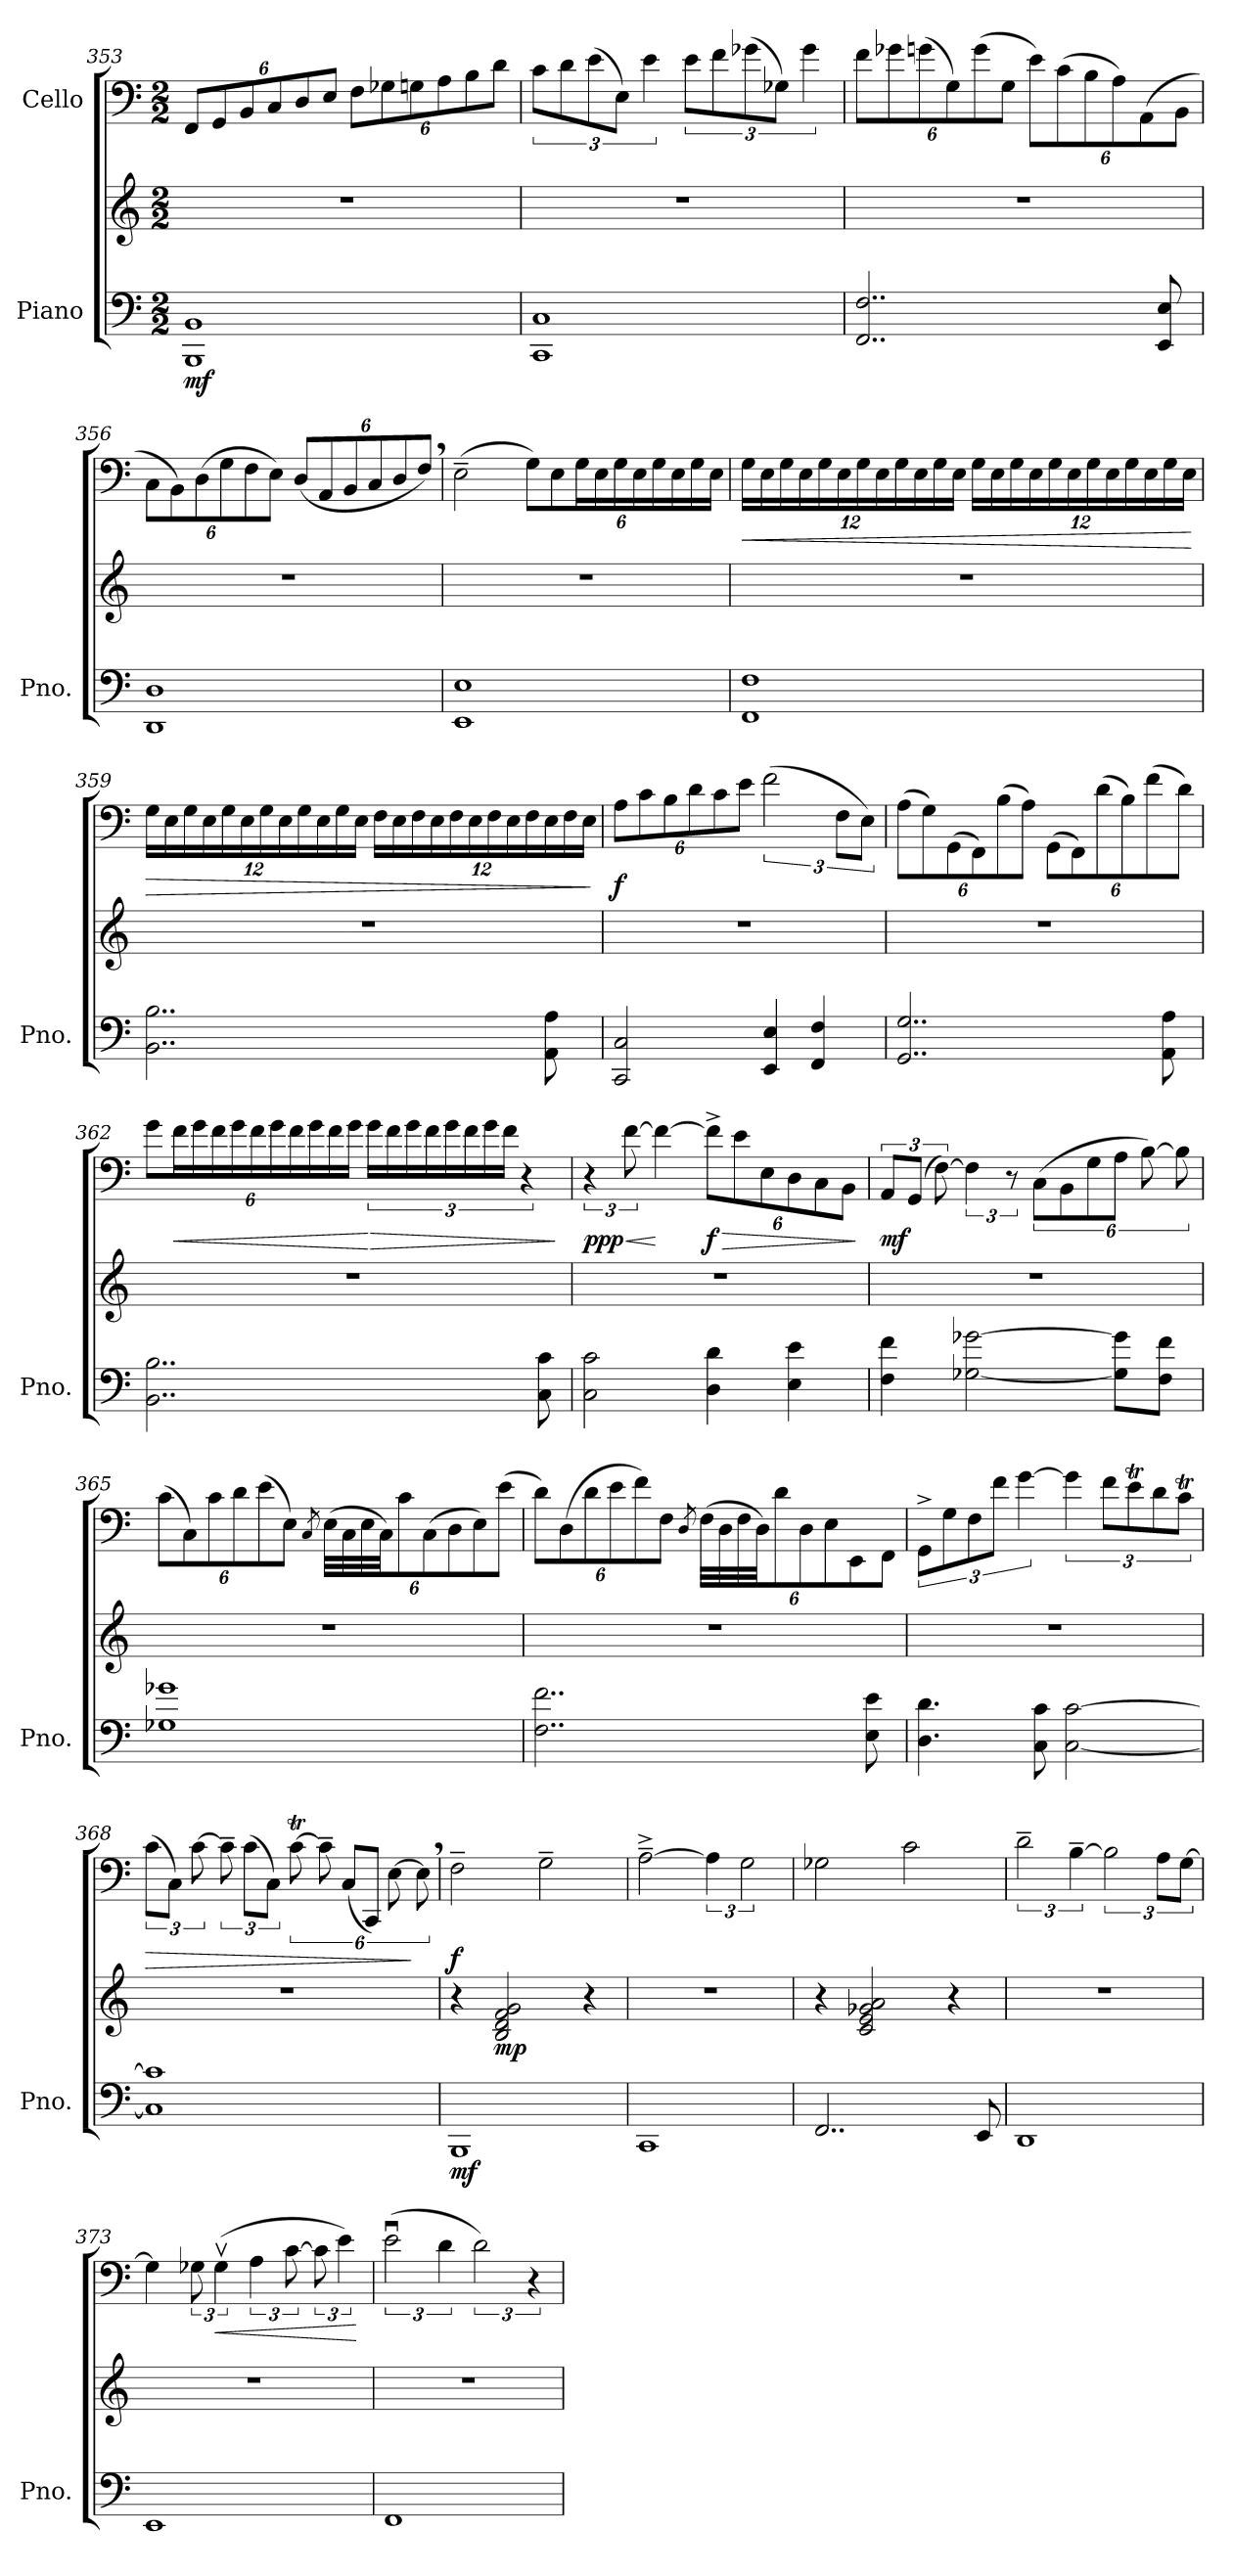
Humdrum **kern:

**kern	**kern	**dynam	**kern	**dynam
*part2	*part2	*part2	*part1	*part1
*staff3	*staff2	*staff2/3	*staff1	*staff1
*I"Piano	*	*	*I"Cello	*
*I'Pno.	*	*	*	*
*clefF4	*clefG2	*	*clefF4	*
*k[]	*k[]	*	*k[]	*
*M2/2	*M2/2	*	*M2/2	*
=353	=353	=353	=353	=353
!	!	!LO:DY:b=2	!	!
1BBB 1BB	1r	mf	12FFL	.
.	.	.	12GG	.
.	.	.	12BB	.
.	.	.	12C	.
.	.	.	12D	.
.	.	.	12EJ	.
.	.	.	12FL	.
.	.	.	12G-X	.
.	.	.	12Gn	.
.	.	.	12A	.
.	.	.	12B	.
.	.	.	12dJ	.
=354	=354	=354	=354	=354
1CC 1C	1r	.	12cL	.
.	.	.	12d	.
.	.	.	(12e	.
.	.	.	12EJ)	.
.	.	.	6e	.
.	.	.	12eL	.
.	.	.	12f	.
.	.	.	(12g-X	.
.	.	.	12G-XJ)	.
.	.	.	6g-	.
=355	=355	=355	=355	=355
2..FF 2..F	1r	.	12fL	.
.	.	.	12g-X	.
.	.	.	(12gn	.
.	.	.	12G)	.
.	.	.	(12g	.
.	.	.	12GJ	.
.	.	.	12eL)	.
.	.	.	(12c	.
.	.	.	12B	.
.	.	.	12A)	.
.	.	.	(12AA	.
8EE 8E	.	.	.	.
.	.	.	12BBJ	.
=356	=356	=356	=356	=356
1DD 1D	1r	.	12CL	.
.	.	.	12BB)	.
.	.	.	(12D	.
.	.	.	12G	.
.	.	.	12F	.
.	.	.	12EJ)	.
.	.	.	(12DL	.
.	.	.	12AA	.
.	.	.	12BB	.
.	.	.	12C	.
.	.	.	12D	.
.	.	.	12F,J)	.
=357	=357	=357	=357	=357
1EE 1E	1r	.	(2E~	.
.	.	.	12GL)	.
.	.	.	12E	.
.	.	.	24GL	.
.	.	.	24E	.
.	.	.	24G	.
.	.	.	24E	.
.	.	.	24G	.
.	.	.	24E	.
.	.	.	24G	.
.	.	.	24EJJ	.
=358	=358	=358	=358	=358
!	!	!	!	!LO:HP:b
1FF 1F	1r	.	24GLL	<
.	.	.	24E	.
.	.	.	24G	.
.	.	.	24E	.
.	.	.	24G	.
.	.	.	24E	.
.	.	.	24G	.
.	.	.	24E	.
.	.	.	24G	.
.	.	.	24E	.
.	.	.	24G	.
.	.	.	24EJJ	.
.	.	.	24GLL	.
.	.	.	24E	.
.	.	.	24G	.
.	.	.	24E	.
.	.	.	24G	.
.	.	.	24E	.
.	.	.	24G	.
.	.	.	24E	.
.	.	.	24G	.
.	.	.	24E	.
.	.	.	24G	.
.	.	.	24EJJ	.
.	.	.	.	[
=359	=359	=359	=359	=359
!	!	!	!	!LO:HP:b
2..BB 2..B	1r	.	24GLL	>
.	.	.	24E	.
.	.	.	24G	.
.	.	.	24E	.
.	.	.	24G	.
.	.	.	24E	.
.	.	.	24G	.
.	.	.	24E	.
.	.	.	24G	.
.	.	.	24E	.
.	.	.	24G	.
.	.	.	24EJJ	.
.	.	.	24FLL	.
.	.	.	24E	.
.	.	.	24F	.
.	.	.	24E	.
.	.	.	24F	.
.	.	.	24E	.
.	.	.	24F	.
.	.	.	24E	.
.	.	.	24F	.
8AA 8A	.	.	24E	.
.	.	.	24F	.
.	.	.	24EJJ	.
.	.	.	.	]
=360	=360	=360	=360	=360
!	!	!	!	!LO:DY:b
2CC 2C	1r	.	12AL	f
.	.	.	12c	.
.	.	.	12B	.
.	.	.	12d	.
.	.	.	12c	.
.	.	.	12eJ	.
4EE 4E	.	.	(3f	.
4FF 4F	.	.	.	.
.	.	.	12FL	.
.	.	.	12EJ)	.
=361	=361	=361	=361	=361
2..GG 2..G	1r	.	(12AL	.
.	.	.	12G)	.
.	.	.	(12GG	.
.	.	.	12FF)	.
.	.	.	(12B	.
.	.	.	12AJ)	.
.	.	.	(12GGL	.
.	.	.	12FF)	.
.	.	.	(12d	.
.	.	.	12B)	.
.	.	.	(12f	.
8AA 8A	.	.	.	.
.	.	.	12dJ)	.
=362	=362	=362	=362	=362
2..BB 2..B	1r	.	12gL	.
!	!	!	!	!LO:HP:b
.	.	.	24fL	<
.	.	.	24g	.
.	.	.	24f	.
.	.	.	24g	.
.	.	.	24f	.
.	.	.	24g	.
.	.	.	24f	.
.	.	.	24g	.
.	.	.	24f	.
.	.	.	24gJJ	.
!	!	!	!	!LO:HP:n=1:b
.	.	.	24gLL	[ >
.	.	.	24f	.
.	.	.	24g	.
.	.	.	24f	.
.	.	.	24g	.
.	.	.	24f	.
.	.	.	24g	.
.	.	.	24fJJ	.
.	.	.	6r	.
8C 8c	.	.	.	.
.	.	.	.	]
=363	=363	=363	=363	=363
!	!	!	!	!LO:HP:b
!	!	!	!	!LO:DY:n=1:b
2C 2c	1r	.	6r	< ppp
.	.	.	[12f	.
.	.	.	4f_	[
!	!	!	!	!LO:HP:b
!	!	!	!	!LO:DY:n=2:b
4D 4d	.	.	12f^L]	> f
.	.	.	12e	.
.	.	.	12E	.
4E 4e	.	.	12D	.
.	.	.	12C	.
.	.	.	12BBJ	.
.	.	.	.	]
=364	=364	=364	=364	=364
!	!	!	!	!LO:DY:b
4F 4f	1r	.	12AAL	mf
.	.	.	(12GGJ	.
.	.	.	[12F)	.
[2G-X [2g-X	.	.	6F]	.
.	.	.	12r	.
.	.	.	(12CL	.
.	.	.	12BB	.
.	.	.	12G	.
8G-] 8g-]L	.	.	12AJ	.
.	.	.	[12B)	.
8F 8fJ	.	.	.	.
.	.	.	12B]	.
=365	=365	=365	=365	=365
1G-X 1g-X	1r	.	(12cL	.
.	.	.	12C)	.
.	.	.	12c	.
.	.	.	12d	.
.	.	.	(12e	.
.	.	.	12EJ)	.
.	.	.	8qC	.
.	.	.	(48ELLL	.
.	.	.	48C	.
.	.	.	48E	.
.	.	.	48CJJ)	.
.	.	.	12c	.
.	.	.	(12C	.
.	.	.	12D	.
.	.	.	12E)	.
.	.	.	(12eJ	.
=366	=366	=366	=366	=366
2..F 2..f	1r	.	12dL)	.
.	.	.	(12D	.
.	.	.	12d	.
.	.	.	12e	.
.	.	.	12f)	.
.	.	.	12FJ	.
.	.	.	8qD	.
.	.	.	(48FLLL	.
.	.	.	48D	.
.	.	.	48F	.
.	.	.	48DJJ)	.
.	.	.	12d	.
.	.	.	12D	.
.	.	.	12E	.
.	.	.	12EE	.
8E 8e	.	.	.	.
.	.	.	12FFJ	.
=367	=367	=367	=367	=367
4.D 4.d	1r	.	12GG^L	.
.	.	.	12G	.
.	.	.	12F	.
.	.	.	12fJ	.
.	.	.	[6g	.
8C 8c	.	.	.	.
[2C [2c	.	.	6g]	.
.	.	.	12fL	.
.	.	.	12et	.
.	.	.	12d	.
.	.	.	12cTJ	.
=368	=368	=368	=368	=368
!	!	!	!	!LO:HP:b
1C] 1c]	1r	.	(12cL	>
.	.	.	12CJ)	.
.	.	.	[12c	.
.	.	.	12c~]	.
.	.	.	(12cL	.
.	.	.	12CJ)	.
.	.	.	[12cT	.
.	.	.	12c~]	.
.	.	.	(12CL	.
.	.	.	12CCJ)	.
.	.	.	[12E	.
.	.	.	12E,]	]
!!LO:LB:g=z
=369	=369	=369	=369	=369
!	!	!LO:DY:b=2	!	!LO:DY:b
1BBB	4r	mf	2F~	f
!	!	!LO:DY:b	!	!
.	2B 2d 2f 2g	mp	.	.
.	.	.	2G~	.
.	4r	.	.	.
=370	=370	=370	=370	=370
1CC	1r	.	[2A^~	.
.	.	.	6A]	.
.	.	.	3G	.
=371	=371	=371	=371	=371
2..FF	4r	.	2G-X	.
.	2c 2e 2g-X 2a	.	.	.
.	.	.	2c	.
.	4r	.	.	.
8EE	.	.	.	.
=372	=372	=372	=372	=372
1DD	1r	.	3d~	.
.	.	.	[6B~	.
.	.	.	3B]	.
.	.	.	12AL	.
.	.	.	[12GJ	.
=373	=373	=373	=373	=373
1EE	1r	.	4G]	.
.	.	.	12G-X	.
!	!	!	!	!LO:HP:b
.	.	.	(6G-v	<
.	.	.	6A	.
.	.	.	[12c	.
.	.	.	12c]	.
.	.	.	6e)	.
.	.	.	.	[
=374	=374	=374	=374	=374
1FF	1r	.	(3eu	.
.	.	.	6d	.
.	.	.	3d)	.
.	.	.	6r	.
=	=	=	=	=
*-	*-	*-	*-	*-
